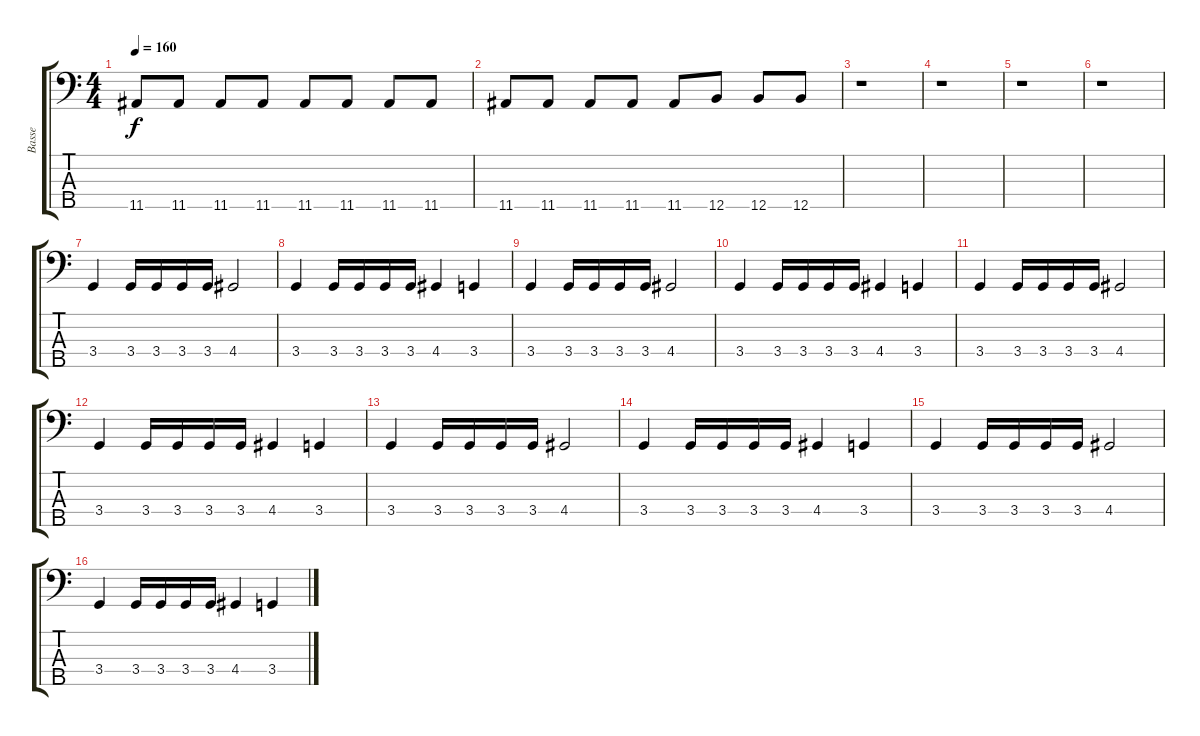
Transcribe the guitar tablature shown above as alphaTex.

\track ("Basse" "Basse") {instrument electricbasspick}
\staff {score tabs}
\tuning (G2 D2 A1 E1 B0) {hide}
\ts (4 4)
\tempo 160
\clef f4
\ks c
11.5.8{dy f} 11.5.8 11.5.8 11.5.8 11.5.8 11.5.8 11.5.8 11.5.8 |
11.5.8 11.5.8 11.5.8 11.5.8 11.5.8 12.5.8 12.5.8 12.5.8 |
\section ("" "")
r.1 |
r.1 |
r.1 |
r.1 |
3.4.4 3.4.16 3.4.16 3.4.16 3.4.16 4.4.2 |
3.4.4 3.4.16 3.4.16 3.4.16 3.4.16 4.4.4 3.4.4 |
3.4.4 3.4.16 3.4.16 3.4.16 3.4.16 4.4.2 |
3.4.4 3.4.16 3.4.16 3.4.16 3.4.16 4.4.4 3.4.4 |
3.4.4 3.4.16 3.4.16 3.4.16 3.4.16 4.4.2 |
3.4.4 3.4.16 3.4.16 3.4.16 3.4.16 4.4.4 3.4.4 |
3.4.4 3.4.16 3.4.16 3.4.16 3.4.16 4.4.2 |
3.4.4 3.4.16 3.4.16 3.4.16 3.4.16 4.4.4 3.4.4 |
3.4.4 3.4.16 3.4.16 3.4.16 3.4.16 4.4.2 |
3.4.4 3.4.16 3.4.16 3.4.16 3.4.16 4.4.4 3.4.4
